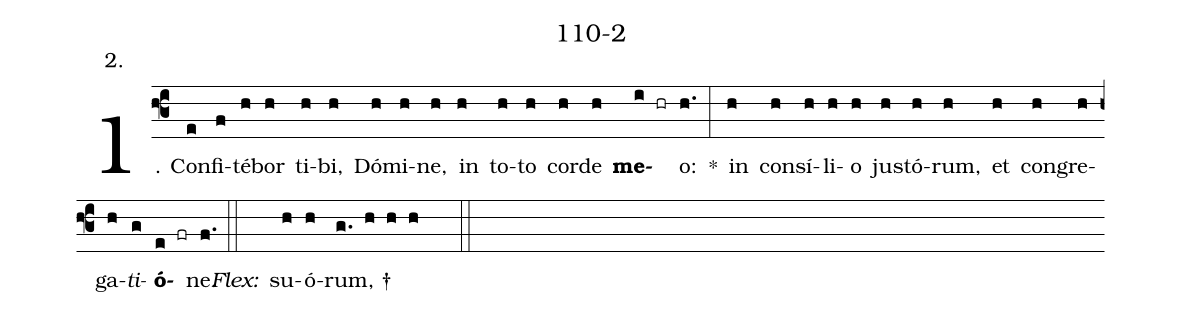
name: 110-2;
annotation: 2.;
%%
(f3)1. Con(e)fi(f)té(h)bor(h) ti(h)bi,(h) Dó(h)mi(h)ne,(h) in(h) to(h)to(h) cor(h)de(h) <b>me</b>(i hr)o:(h.) *(:) in(h) con(h)sí(h)li(h)o(h) jus(h)tó(h)rum,(h) et(h) con(h)gre(h)ga(h)<i>ti</i>(g)<b>ó</b>(e fr)ne.(f.) (::)
<i>Flex:</i>()  su(h)ó(h)rum, †(g. h h h  ::)
